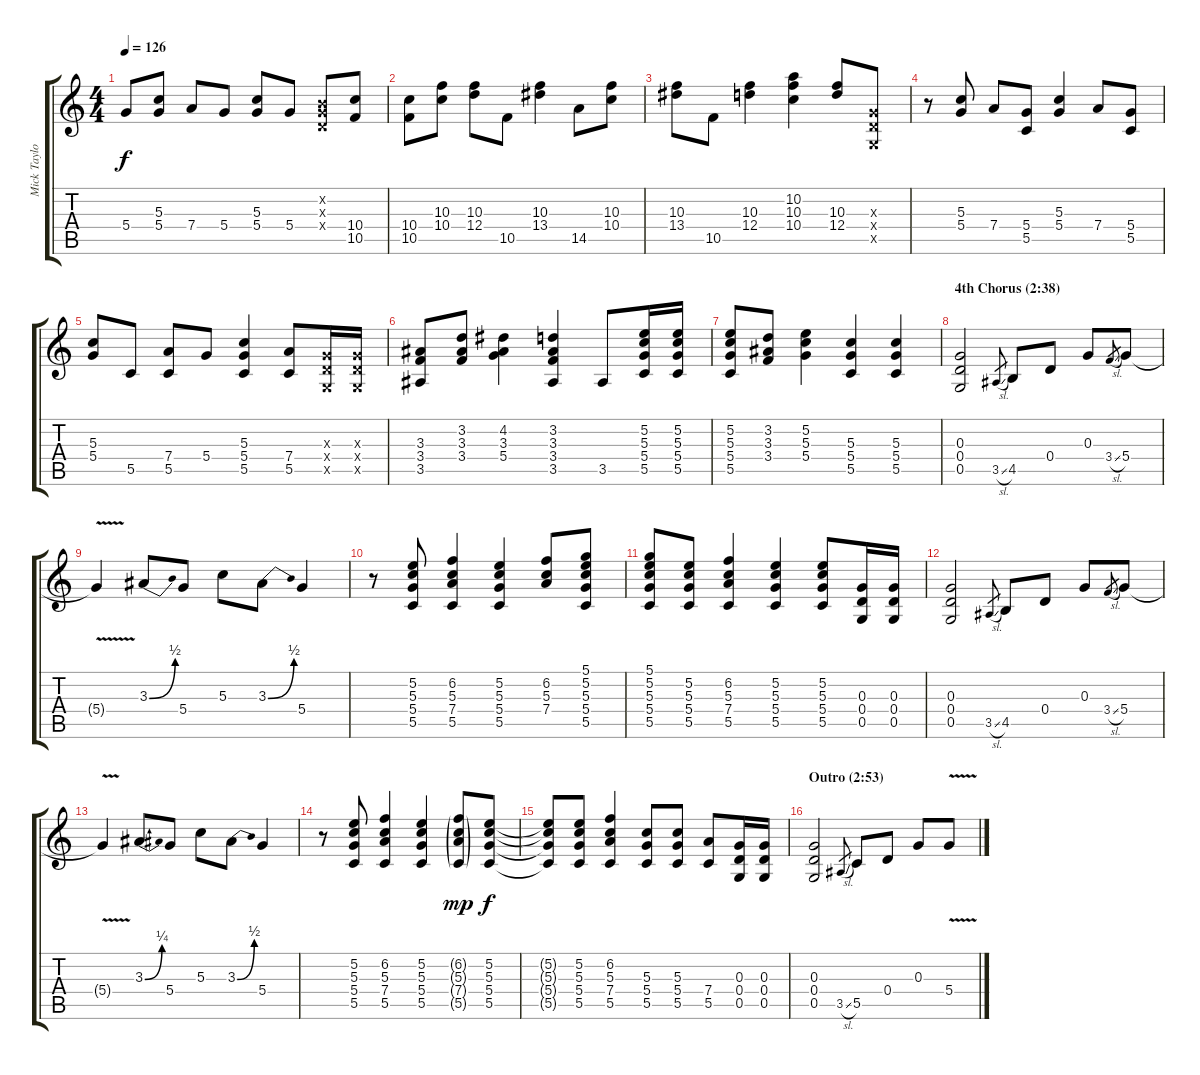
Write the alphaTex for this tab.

\track ("Mick Taylor" "Mick Taylo") {instrument electricguitarclean}
\staff {score tabs}
\tuning (D4 B3 G3 D3 G2 D2) {hide}
\ts (4 4)
\tempo 126
\clef g2
\ks c
5.4.8{dy f} (5.3 5.4).8 7.4.8 5.4.8 (5.3 5.4).8 5.4.8 (0.2{x} 0.3{x} 0.4{x}).8 (10.4 10.5).8 |
(10.4 10.5).8 (10.3 10.4).8 (10.3 12.4).8 10.5.8 (10.3 13.4).4 14.5.8 (10.3 10.4).8 |
(10.3 13.4).8 10.5.8 (10.3 12.4).4 (10.2 10.3 10.4).4 (10.3 12.4).8 (0.3{x} 0.4{x} 0.5{x}).8 |
r.8 (5.3 5.4).8 7.4.8 (5.4 5.5).8 (5.3 5.4).4 7.4.8 (5.4 5.5).8 |
(5.3 5.4).8 5.5.8 (7.4 5.5).8 5.4.8 (5.3 5.4 5.5).4 (7.4 5.5).8 (0.3{x} 0.4{x} 0.5{x}).16 (0.3{x} 0.4{x} 0.5{x}).16 |
(3.3 3.4 3.5).8 (3.2 3.3 3.4).8 (4.2 3.3 5.4).4 (3.2 3.3 3.4 3.5).4 3.5.8 (5.2 5.3 5.4 5.5).16 (5.2 5.3 5.4 5.5).16 |
(5.2 5.3 5.4 5.5).8 (3.2 3.3 3.4).8 (5.2 5.3 5.4).4 (5.3 5.4 5.5).4 (5.3 5.4 5.5).4 |
\section ("" "4th Chorus (2:38)")
(0.3 0.4 0.5).2 3.5{sl}.8{gr} 4.5.8 0.4.8 0.3.8 3.4{sl}.8{gr} 5.4.8 |
5.4{v t}.4 3.3{be (bend 0 0 60 2)}.8 5.4.8 5.3.8 3.3{be (bend 0 0 60 2)}.8 5.4.4 |
r.8 (5.2 5.3 5.4 5.5).8 (6.2 5.3 7.4 5.5).4 (5.2 5.3 5.4 5.5).4 (6.2 5.3 7.4).8 (5.1 5.2 5.3 5.4 5.5).8 |
(5.1 5.2 5.3 5.4 5.5).8 (5.2 5.3 5.4 5.5).8 (6.2 5.3 7.4 5.5).4 (5.2 5.3 5.4 5.5).4 (5.2 5.3 5.4 5.5).8 (0.3 0.4 0.5).16 (0.3 0.4 0.5).16 |
(0.3 0.4 0.5).2 3.5{sl}.8{gr} 4.5.8 0.4.8 0.3.8 3.4{sl}.8{gr} 5.4.8 |
5.4{v t}.4 3.3{be (bend 0 0 60 1)}.8 5.4.8 5.3.8 3.3{be (bend 0 0 60 2)}.8 5.4.4 |
r.8 (5.2 5.3 5.4 5.5).8 (6.2 5.3 7.4 5.5).4 (5.2 5.3 5.4 5.5).4 (6.2{g} 5.3{g} 7.4{g} 5.5{g}).8{dy mp} (5.2 5.3 5.4 5.5).8{dy f} |
(5.2{t} 5.3{t} 5.4{t} 5.5{t}).8 (5.2 5.3 5.4 5.5).8 (6.2 5.3 7.4 5.5).4 (5.3 5.4 5.5).8 (5.3 5.4 5.5).8 (7.4 5.5).8 (0.3 0.4 0.5).16 (0.3 0.4 0.5).16 |
\section ("" "Outro (2:53)")
(0.3 0.4 0.5).2 3.5{sl}.8{gr} 5.5.8 0.4.8 0.3.8 5.4{v}.8
